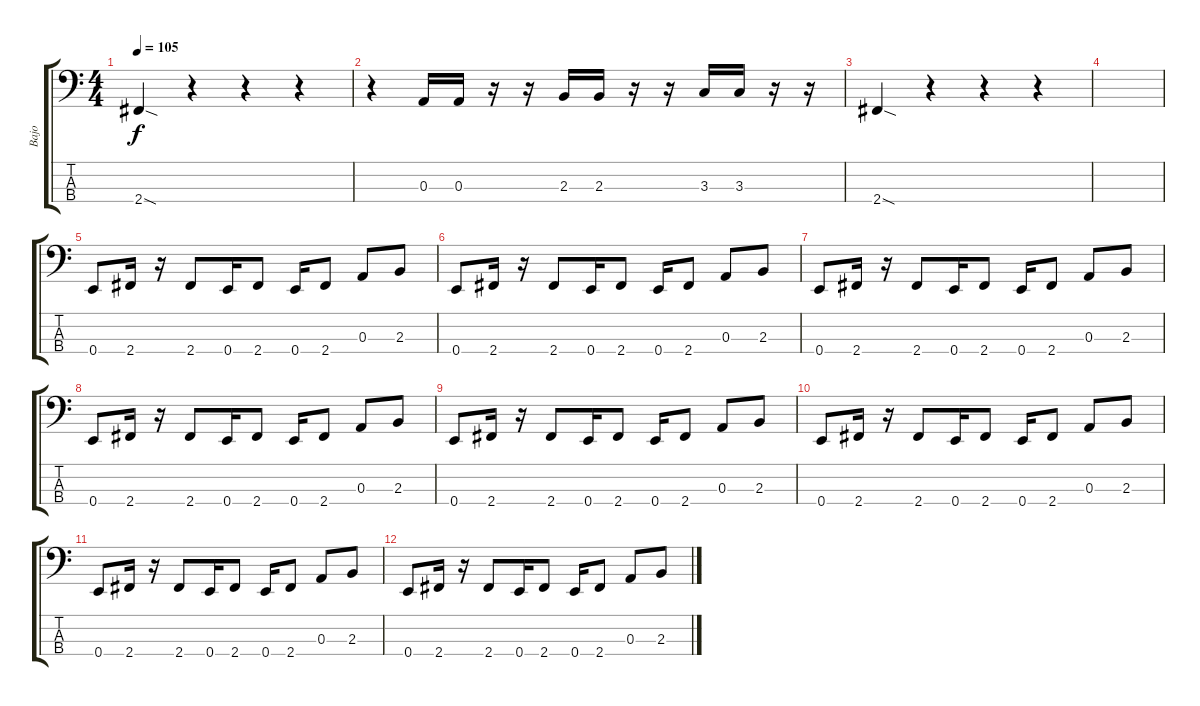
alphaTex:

\track ("Bajo" "Bajo") {instrument electricbassfinger}
\staff {score tabs}
\tuning (G2 D2 A1 E1) {hide}
\ts (4 4)
\tempo 105
\clef f4
\ks c
2.4{sod}.4{dy f} r.4 r.4 r.4 |
r.4 0.3.16 0.3.16 r.16 r.16 2.3.16 2.3.16 r.16 r.16 3.3.16 3.3.16 r.16 r.16 |
2.4{sod}.4 r.4 r.4 r.4 |
|
0.4.8 2.4.16 r.16 2.4.8 0.4.16 2.4.8 0.4.16 2.4.8 0.3.8 2.3.8 |
0.4.8 2.4.16 r.16 2.4.8 0.4.16 2.4.8 0.4.16 2.4.8 0.3.8 2.3.8 |
0.4.8 2.4.16 r.16 2.4.8 0.4.16 2.4.8 0.4.16 2.4.8 0.3.8 2.3.8 |
0.4.8 2.4.16 r.16 2.4.8 0.4.16 2.4.8 0.4.16 2.4.8 0.3.8 2.3.8 |
0.4.8 2.4.16 r.16 2.4.8 0.4.16 2.4.8 0.4.16 2.4.8 0.3.8 2.3.8 |
0.4.8 2.4.16 r.16 2.4.8 0.4.16 2.4.8 0.4.16 2.4.8 0.3.8 2.3.8 |
0.4.8 2.4.16 r.16 2.4.8 0.4.16 2.4.8 0.4.16 2.4.8 0.3.8 2.3.8 |
0.4.8 2.4.16 r.16 2.4.8 0.4.16 2.4.8 0.4.16 2.4.8 0.3.8 2.3.8
